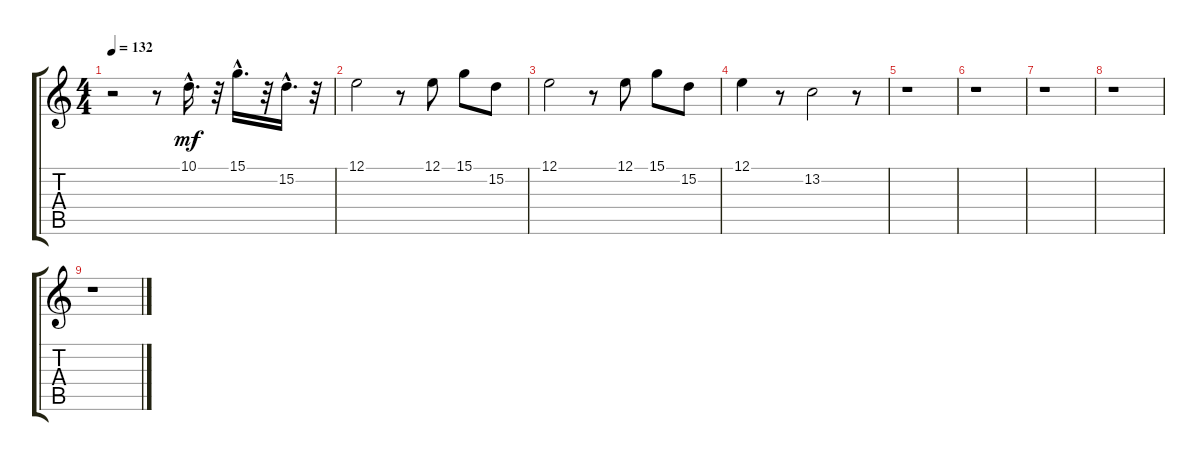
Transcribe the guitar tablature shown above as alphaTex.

\track "" {instrument tremolostrings}
\staff {score tabs}
\tuning (E4 B3 G3 D3 A2 E2) {hide}
\ts (4 4)
\tempo 132
\clef g2
\ks c
r.2{dy mf} r.8 10.1{hac}.16{d} r.32 15.1{hac}.16{d} r.32 15.2{hac}.16{d} r.32 |
12.1.2 r.8 12.1.8 15.1.8 15.2.8 |
12.1.2 r.8 12.1.8 15.1.8 15.2.8 |
12.1.4 r.8 13.2.2 r.8 |
r.1 |
r.1 |
r.1 |
r.1 |
r.1
